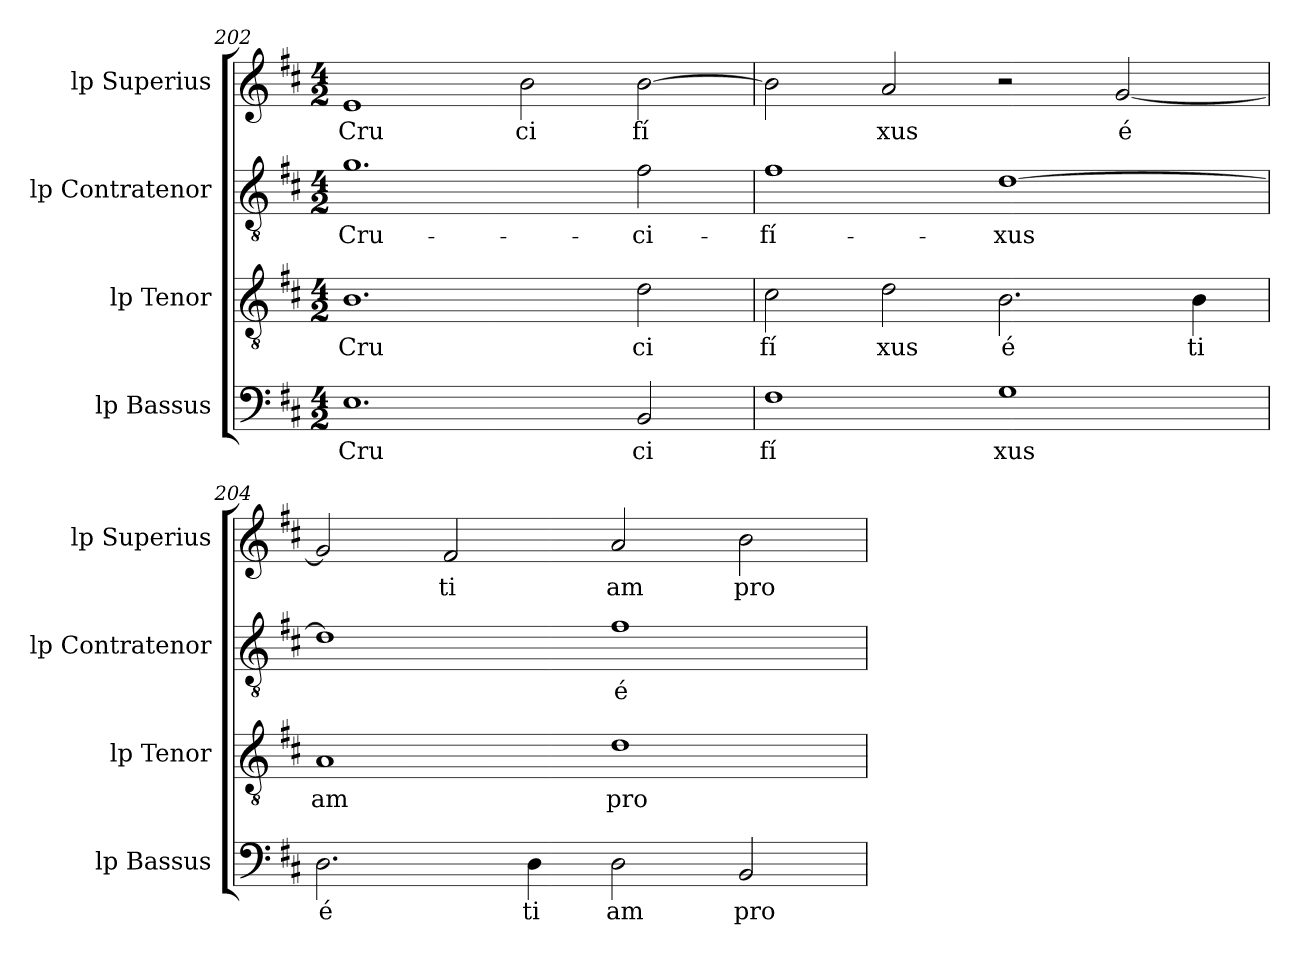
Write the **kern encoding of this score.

**kern	**text	**kern	**text	**kern	**text	**kern	**text
*part4	*part4	*part3	*part3	*part2	*part2	*part1	*part1
*staff4	*staff4	*staff3	*staff3	*staff2	*staff2	*staff1	*staff1
*I"lp Bassus	*	*I"lp Tenor	*	*I"lp Contratenor	*	*I"lp Superius	*
*I'lp Bassus	*	*I'lp Tenor	*	*I'lp Contratenor	*	*I'lp Superius	*
!!LO:LB:g=z
*clefF4	*	*clefGv2	*	*clefGv2	*	*clefG2	*
*k[f#c#]	*	*k[f#c#]	*	*k[f#c#]	*	*k[f#c#]	*
*D:	*	*D:	*	*D:	*	*D:	*
*M4/2	*	*M4/2	*	*M4/2	*	*M4/2	*
=202	=202	=202	=202	=202	=202	=202	=202
!	!LO:LY:b:cj	!	!LO:LY:b:cj	!	!LO:LY:b:cj	!	!LO:LY:b:cj
1.E	Cru	1.B	Cru	1.g	Cru-	1e	Cru
!	!	!	!	!	!	!	!LO:LY:b:cj
.	.	.	.	.	.	2b\	ci
!	!LO:LY:b:cj	!	!LO:LY:b:cj	!	!LO:LY:b:cj	!	!LO:LY:b:cj
2BB/	ci	2d\	ci	2f#\	-ci-	[>2b\	fí
=203	=203	=203	=203	=203	=203	=203	=203
!	!LO:LY:b:cj	!	!LO:LY:b:cj	!	!LO:LY:b:cj	!	!
1F#	fí	2c#\	fí	1f#	-fí-	2b\]	.
!	!	!	!LO:LY:b:cj	!	!	!	!LO:LY:b:cj
.	.	2d\	xus	.	.	2a/	xus
!	!LO:LY:b:cj	!	!LO:LY:b:cj	!	!LO:LY:b:cj	!	!
1G	xus	2.B\	é	[>1d	-xus	2r	.
!	!	!	!	!	!	!	!LO:LY:b:cj
.	.	.	.	.	.	[<2g/	é
!	!	!	!LO:LY:b:cj	!	!	!	!
.	.	4B\	ti	.	.	.	.
=204	=204	=204	=204	=204	=204	=204	=204
!	!LO:LY:b:cj	!	!LO:LY:b:cj	!	!	!	!
2.D\	é	1A	am	1d]	.	2g/]	.
!	!	!	!	!	!	!	!LO:LY:b:cj
.	.	.	.	.	.	2f#/	ti
!	!LO:LY:b:cj	!	!	!	!	!	!
4D\	ti	.	.	.	.	.	.
!	!LO:LY:b:cj	!	!LO:LY:b:cj	!	!LO:LY:b:cj	!	!LO:LY:b:cj
2D\	am	1d	pro	1f#	é-	2a/	am
!	!LO:LY:b:cj	!	!	!	!	!	!LO:LY:b:cj
2BB/	pro	.	.	.	.	2b\	pro
=	=	=	=	=	=	=	=
*-	*-	*-	*-	*-	*-	*-	*-
